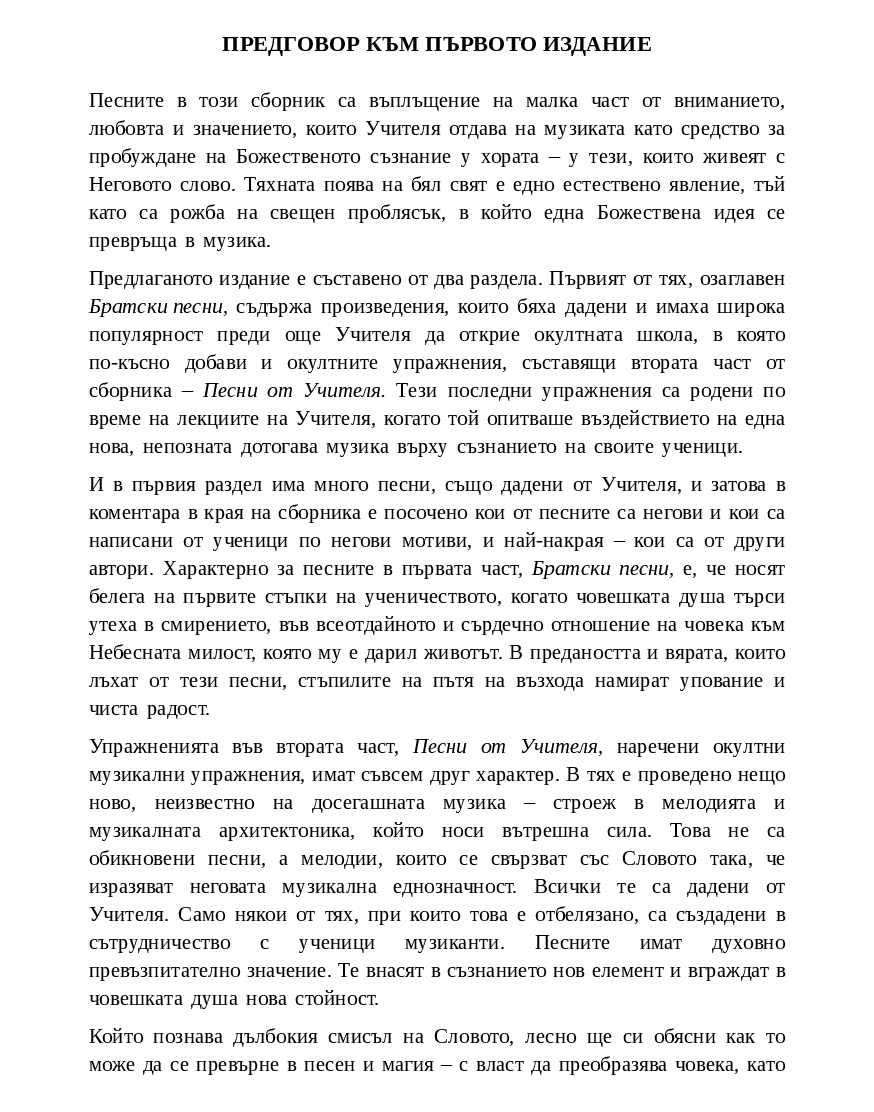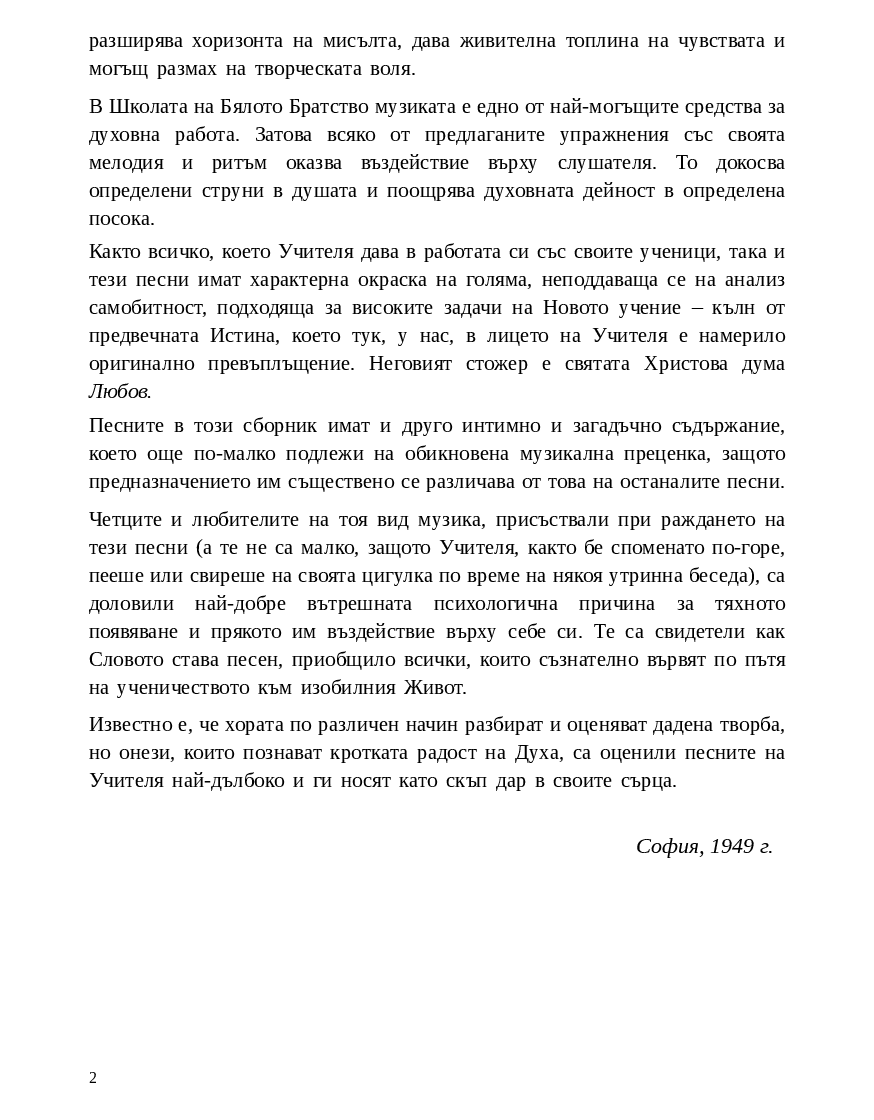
\version "2.24.2"

% include paper part and global functions
\include "include/globals.ily"

\bookpart {
  \paper {
    print-all-headers = ##f
    print-page-number = ##t
    print-first-page-number = ##f

    % put page numbers on the bottom
    oddHeaderMarkup = \markup ""
    evenHeaderMarkup = \markup ""
    oddFooterMarkup = \markup
    \fill-line {
      ""
      \if \should-print-page-number \fromproperty #'page:page-number-string
    }
    evenFooterMarkup = \markup
    \fill-line {
      \if \should-print-page-number \fromproperty #'page:page-number-string
      ""
    }

    left-margin = 1.5\cm
    right-margin = 1.5\cm
    top-margin = 1.6\cm
    bottom-margin = 1.2\cm
    ragged-bottom = ##t % do not spread the staves to fill the whole vertical space


  }

  \tocItem \markup "Предговор към първото издание"
  \markup \fontsize  #+3.0 { \fill-line \bold {"ПРЕДГОВОР КЪМ ПЪРВОТО ИЗДАНИЕ"} }

  \markup \fontsize #+2.5 {
    \vspace #1.5 \override #'(baseline-skip . 2.7)
    \justify {

      Песните в този сборник са въплъщение на малка част от вниманието, любовта и значението, които Учителя отдава на музиката като средство за пробуждане на Божественото съзнание у хората – у тези, които живеят с Неговото слово. Тяхната поява на
      бял свят е едно естествено явление, тъй като са рожба на свещен проблясък, в който една Божествена идея се превръща в музика.

    }
  }
  \markup \fontsize #+2.5 {
    \vspace #0.9  \override #'(baseline-skip . 2.7)
    \justify {

      Предлаганото издание е съставено от два раздела. Първият от тях, озаглавен \italic"Братски песни," съдържа произведения,
      които бяха дадени и имаха широка популярност преди още Учителя да открие
      окултната школа, в която по-късно добави и окултните упражнения,
      съставящи втората част от сборника – \italic"Песни" \italic"от" \italic"Учителя." Тези
      последни упражнения са родени по време на лекциите на Учителя,
      когато той опитваше въздействието на една нова, непозната
      дотогава музика върху съзнанието на своите ученици.
    }
  }

  \markup \fontsize #+2.5 {
    \vspace #0.9  \override #'(baseline-skip . 2.7)
    \justify {

      И в първия раздел има много песни, също дадени от Учителя,
      и затова в коментара в края на сборника е посочено кои от песните
      са негови и кои са написани от ученици по негови мотиви, и най-накрая – кои са от други автори. Характерно за песните в първата
      част, \italic"Братски" \italic"песни," е, че носят белега на първите стъпки на
      ученичеството, когато човешката душа търси утеха в смирението,
      във всеотдайното и сърдечно отношение на човека към Небесната
      милост, която му е дарил животът. В предаността и вярата, които
      лъхат от тези песни, стъпилите на пътя на възхода намират
      упование и чиста радост.
    }
  }
  \markup \fontsize #+2.5 {
    \vspace #0.9  \override #'(baseline-skip . 2.7)
    \justify {

      Упражненията във втората част, \italic"Песни" \italic"от" \italic"Учителя," наречени
      окултни музикални упражнения, имат съвсем друг характер. В
      тях е проведено нещо ново, неизвестно на досегашната музика
      – строеж в мелодията и музикалната архитектоника, който носи
      вътрешна сила. Това не са обикновени песни, а мелодии, които
      се свързват със Словото така, че изразяват неговата музикална
      еднозначност. Всички те са дадени от Учителя. Само някои от
      тях, при които това е отбелязано, са създадени в сътрудничество
      с ученици музиканти. Песните имат духовно превъзпитателно
      значение. Те внасят в съзнанието нов елемент и вграждат в
      човешката душа нова стойност.
    }
  }
  \markup \fontsize #+2.5 {
    \vspace #0.9  \override #'(baseline-skip . 2.7)
    \justify {

      Който познава дълбокия смисъл на Словото, лесно ще си обясни
      как то може да се превърне в песен и магия – с власт да преобразява
      човека, като }}
      
        \markup \fontsize #+2.5 {
    \vspace #0.9  \override #'(baseline-skip . 2.7)
    \justify {
      разширява хоризонта на мисълта, дава живителна
      топлина на чувствата и могъщ размах на творческата воля.
    }}

      \markup \fontsize #+2.5 {
    \vspace #0.9  \override #'(baseline-skip . 2.7)
    \justify {

      В Школата на Бялото Братство музиката е едно от най-могъщите средства за духовна работа.
      Затова всяко от предлаганите упражнения със своята мелодия и ритъм оказва въздействие върху
      слушателя. То докосва определени струни в душата и поощрява
      духовната дейност в определена посока.
    }
  }

  \markup \fontsize #+2.5 {
    \vspace #0.9  \override #'(baseline-skip . 2.7)
    \justify {
      Както всичко, което Учителя дава в работата си със своите
      ученици, така и тези песни имат характерна окраска на голяма,
      неподдаваща се на анализ самобитност, подходяща за високите
      задачи на Новото учение – кълн от предвечната Истина, което тук,
      у нас, в лицето на Учителя е намерило оригинално превъплъщение.
      Неговият стожер е святата Христова дума \italic"Любов."
    }
  }

  \markup \fontsize #+2.5 {
    \vspace #0.9  \override #'(baseline-skip . 2.7)
    \justify {

      Песните в този сборник имат и друго интимно и загадъчно
      съдържание, което още по-малко подлежи на обикновена
      музикална преценка, защото предназначението им съществено се
      различава от това на останалите песни.
    }
  }

  \markup \fontsize #+2.5 {
    \vspace #0.9 \override #'(baseline-skip . 2.7)
    \justify {
      Четците и любителите на тоя вид музика, присъствали при
      раждането на тези песни (а те не са малко, защото Учителя, както
      бе споменато по-горе, пееше или свиреше на своята цигулка
      по време на някоя утринна беседа), са доловили най-добре
      вътрешната психологична причина за тяхното появяване и прякото
      им въздействие върху себе си. Те са свидетели как Словото става
      песен, приобщило всички, които съзнателно вървят по пътя на
      ученичеството към изобилния Живот.
    }
  }

  \markup \fontsize #+2.5 {
    \vspace #0.9 \override #'(baseline-skip . 2.7)
    \justify {

      Известно е, че хората по различен начин разбират и оценяват
      дадена творба, но онези, които познават кротката радост на Духа,
      са оценили песните на Учителя най-дълбоко и ги носят като скъп
      дар в своите сърца.


    }
  }



  \markup \fontsize #+3 \raise #0 \override #'(baseline-skip . 2.7) {
    \column {
            \line {"  "}
            \line {"  "}

      \fill-line { "" ""  \italic {"София, 1949 г.  "} }
    }
  }



} % bookpart



% Più mosso
% „Weiße Bruderschaft“
